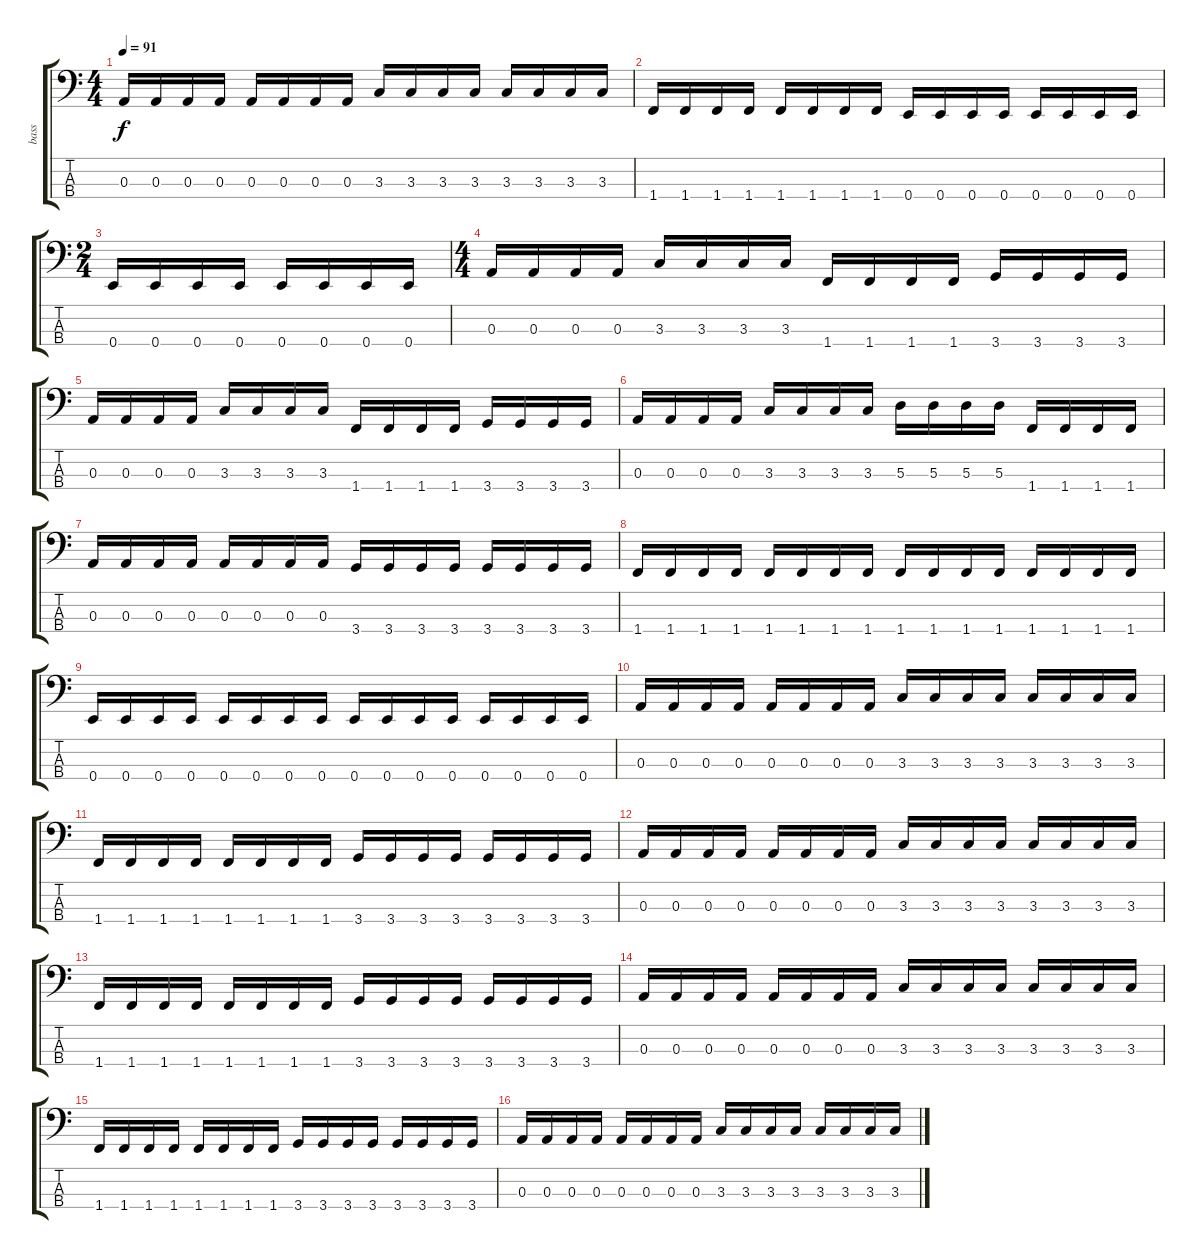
\track ("bass" "bass") {instrument electricbasspick}
\staff {score tabs}
\tuning (G2 D2 A1 E1) {hide}
\ts (4 4)
\tempo 91
\clef f4
\ks c
0.3.16{dy f} 0.3.16 0.3.16 0.3.16 0.3.16 0.3.16 0.3.16 0.3.16 3.3.16 3.3.16 3.3.16 3.3.16 3.3.16 3.3.16 3.3.16 3.3.16 |
1.4.16 1.4.16 1.4.16 1.4.16 1.4.16 1.4.16 1.4.16 1.4.16 0.4.16 0.4.16 0.4.16 0.4.16 0.4.16 0.4.16 0.4.16 0.4.16 |
\ts (2 4)
0.4.16 0.4.16 0.4.16 0.4.16 0.4.16 0.4.16 0.4.16 0.4.16 |
\ts (4 4)
0.3.16 0.3.16 0.3.16 0.3.16 3.3.16 3.3.16 3.3.16 3.3.16 1.4.16 1.4.16 1.4.16 1.4.16 3.4.16 3.4.16 3.4.16 3.4.16 |
0.3.16 0.3.16 0.3.16 0.3.16 3.3.16 3.3.16 3.3.16 3.3.16 1.4.16 1.4.16 1.4.16 1.4.16 3.4.16 3.4.16 3.4.16 3.4.16 |
0.3.16 0.3.16 0.3.16 0.3.16 3.3.16 3.3.16 3.3.16 3.3.16 5.3.16 5.3.16 5.3.16 5.3.16 1.4.16 1.4.16 1.4.16 1.4.16 |
0.3.16 0.3.16 0.3.16 0.3.16 0.3.16 0.3.16 0.3.16 0.3.16 3.4.16 3.4.16 3.4.16 3.4.16 3.4.16 3.4.16 3.4.16 3.4.16 |
1.4.16 1.4.16 1.4.16 1.4.16 1.4.16 1.4.16 1.4.16 1.4.16 1.4.16 1.4.16 1.4.16 1.4.16 1.4.16 1.4.16 1.4.16 1.4.16 |
0.4.16 0.4.16 0.4.16 0.4.16 0.4.16 0.4.16 0.4.16 0.4.16 0.4.16 0.4.16 0.4.16 0.4.16 0.4.16 0.4.16 0.4.16 0.4.16 |
0.3.16 0.3.16 0.3.16 0.3.16 0.3.16 0.3.16 0.3.16 0.3.16 3.3.16 3.3.16 3.3.16 3.3.16 3.3.16 3.3.16 3.3.16 3.3.16 |
1.4.16 1.4.16 1.4.16 1.4.16 1.4.16 1.4.16 1.4.16 1.4.16 3.4.16 3.4.16 3.4.16 3.4.16 3.4.16 3.4.16 3.4.16 3.4.16 |
0.3.16 0.3.16 0.3.16 0.3.16 0.3.16 0.3.16 0.3.16 0.3.16 3.3.16 3.3.16 3.3.16 3.3.16 3.3.16 3.3.16 3.3.16 3.3.16 |
1.4.16 1.4.16 1.4.16 1.4.16 1.4.16 1.4.16 1.4.16 1.4.16 3.4.16 3.4.16 3.4.16 3.4.16 3.4.16 3.4.16 3.4.16 3.4.16 |
0.3.16 0.3.16 0.3.16 0.3.16 0.3.16 0.3.16 0.3.16 0.3.16 3.3.16 3.3.16 3.3.16 3.3.16 3.3.16 3.3.16 3.3.16 3.3.16 |
1.4.16 1.4.16 1.4.16 1.4.16 1.4.16 1.4.16 1.4.16 1.4.16 3.4.16 3.4.16 3.4.16 3.4.16 3.4.16 3.4.16 3.4.16 3.4.16 |
0.3.16 0.3.16 0.3.16 0.3.16 0.3.16 0.3.16 0.3.16 0.3.16 3.3.16 3.3.16 3.3.16 3.3.16 3.3.16 3.3.16 3.3.16 3.3.16
